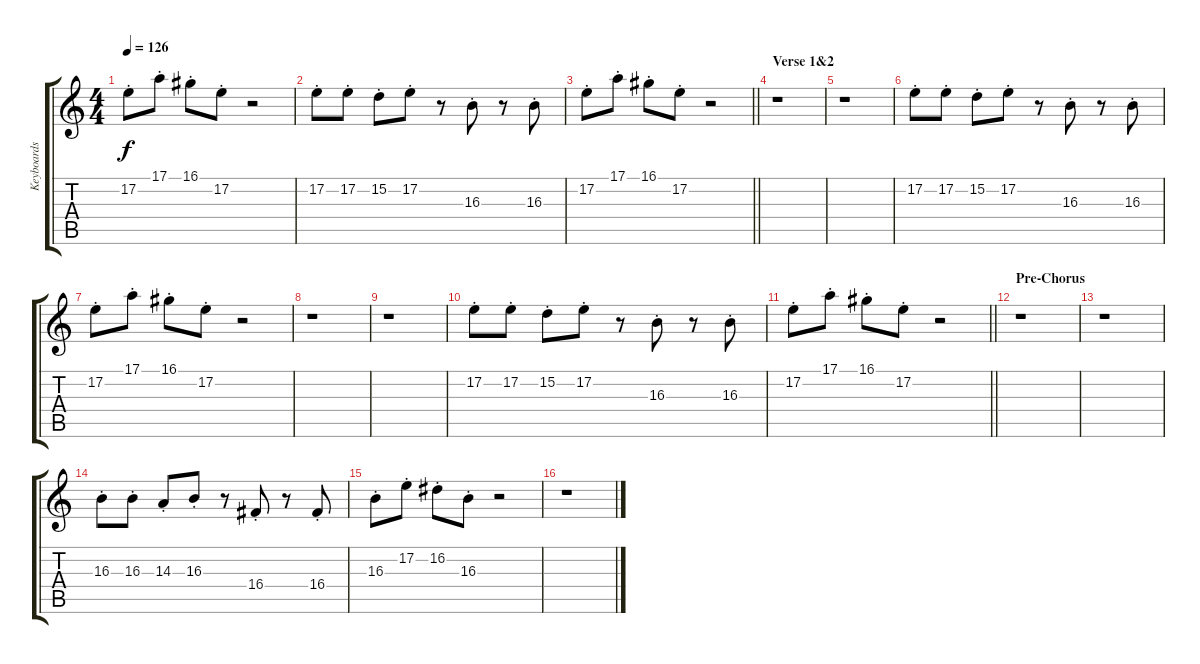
\track ("Keyboards 1" "Keyboards ") {instrument lead2sawtooth}
\staff {score tabs}
\tuning (E4 B3 G3 D3 A2 E2) {hide}
\ts (4 4)
\tempo 126
\clef g2
\ks c
17.2{st}.8{dy f} 17.1{st}.8 16.1{st}.8 17.2{st}.8 r.2 |
17.2{st}.8 17.2{st}.8 15.2{st}.8 17.2{st}.8 r.8 16.3{st}.8 r.8 16.3{st}.8 |
\barLineRight lightlight
17.2{st}.8 17.1{st}.8 16.1{st}.8 17.2{st}.8 r.2 |
\section ("" "Verse 1&2")
r.1 |
r.1 |
17.2{st}.8 17.2{st}.8 15.2{st}.8 17.2{st}.8 r.8 16.3{st}.8 r.8 16.3{st}.8 |
17.2{st}.8 17.1{st}.8 16.1{st}.8 17.2{st}.8 r.2 |
r.1 |
r.1 |
17.2{st}.8 17.2{st}.8 15.2{st}.8 17.2{st}.8 r.8 16.3{st}.8 r.8 16.3{st}.8 |
\barLineRight lightlight
17.2{st}.8 17.1{st}.8 16.1{st}.8 17.2{st}.8 r.2 |
\section ("" "Pre-Chorus")
r.1 |
r.1 |
16.3{st}.8 16.3{st}.8 14.3{st}.8 16.3{st}.8 r.8 16.4{st}.8 r.8 16.4{st}.8 |
16.3{st}.8 17.2{st}.8 16.2{st}.8 16.3{st}.8 r.2 |
r.1
